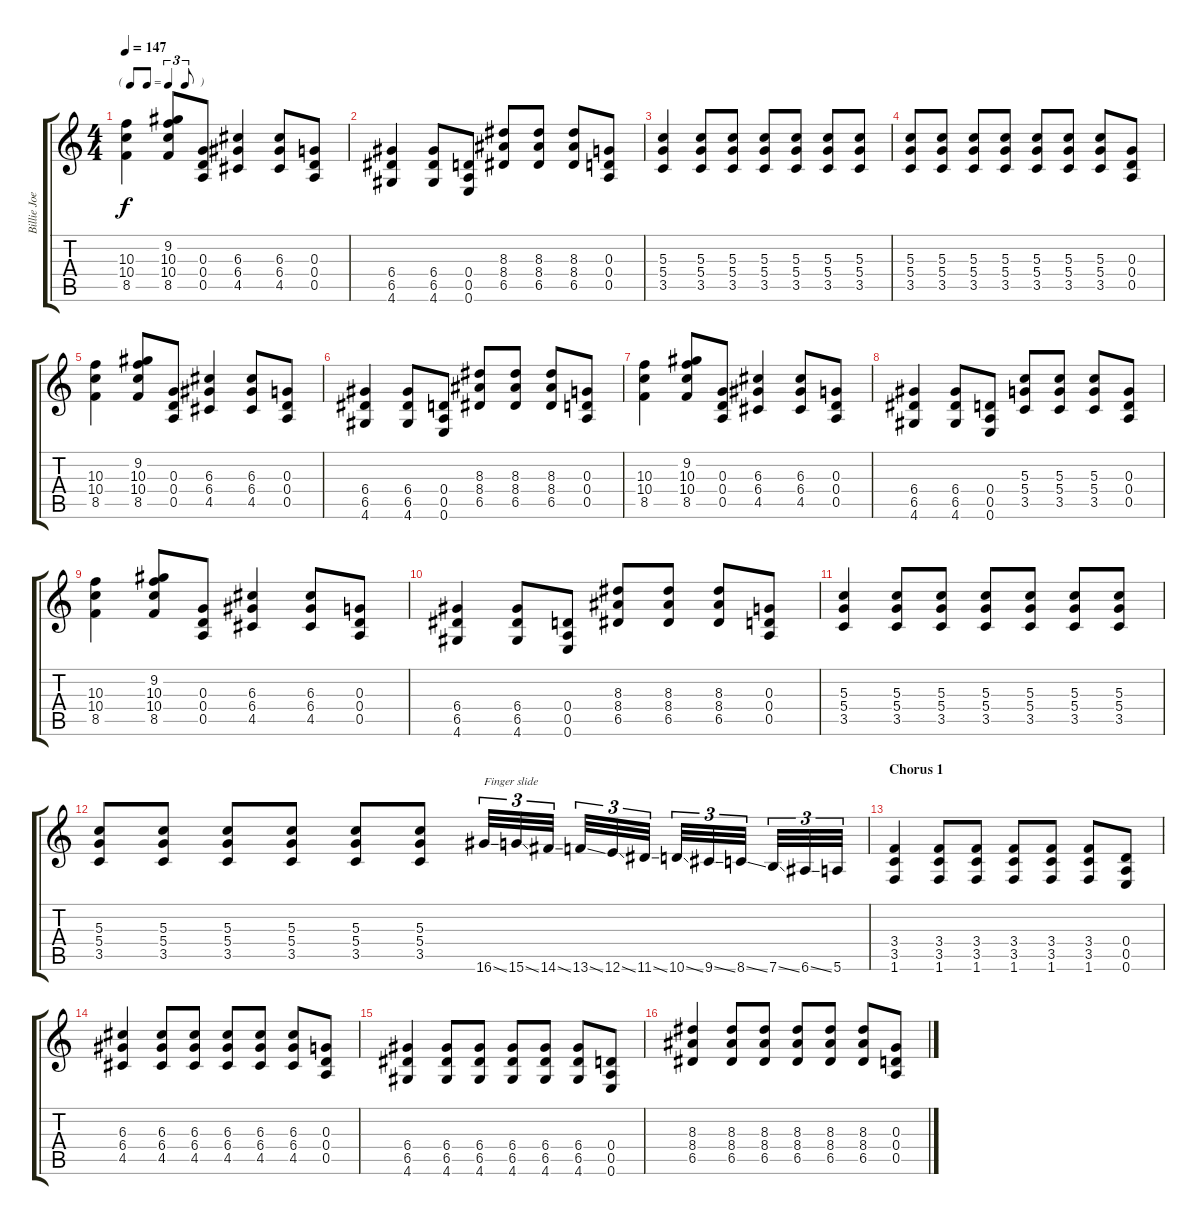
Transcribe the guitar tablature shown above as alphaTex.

\track ("Billie Joe Armstrong - Rhythm" "Billie Joe") {instrument distortionguitar}
\staff {score tabs}
\tuning (E4 B3 G3 D3 A2 E2) {hide}
\ts (4 4)
\tf triplet8th
\tempo 147
\clef g2
\ks c
(10.3 10.4 8.5).4{dy f} (9.2 10.3 10.4 8.5).8 (0.3 0.4 0.5).8 (6.3 6.4 4.5).4 (6.3 6.4 4.5).8 (0.3 0.4 0.5).8 |
(6.4 6.5 4.6).4 (6.4 6.5 4.6).8 (0.4 0.5 0.6).8 (8.3 8.4 6.5).8 (8.3 8.4 6.5).8 (8.3 8.4 6.5).8 (0.3 0.4 0.5).8 |
(5.3 5.4 3.5).4 (5.3 5.4 3.5).8 (5.3 5.4 3.5).8 (5.3 5.4 3.5).8 (5.3 5.4 3.5).8 (5.3 5.4 3.5).8 (5.3 5.4 3.5).8 |
(5.3 5.4 3.5).8 (5.3 5.4 3.5).8 (5.3 5.4 3.5).8 (5.3 5.4 3.5).8 (5.3 5.4 3.5).8 (5.3 5.4 3.5).8 (5.3 5.4 3.5).8 (0.3 0.4 0.5).8 |
(10.3 10.4 8.5).4 (9.2 10.3 10.4 8.5).8 (0.3 0.4 0.5).8 (6.3 6.4 4.5).4 (6.3 6.4 4.5).8 (0.3 0.4 0.5).8 |
(6.4 6.5 4.6).4 (6.4 6.5 4.6).8 (0.4 0.5 0.6).8 (8.3 8.4 6.5).8 (8.3 8.4 6.5).8 (8.3 8.4 6.5).8 (0.3 0.4 0.5).8 |
(10.3 10.4 8.5).4 (9.2 10.3 10.4 8.5).8 (0.3 0.4 0.5).8 (6.3 6.4 4.5).4 (6.3 6.4 4.5).8 (0.3 0.4 0.5).8 |
(6.4 6.5 4.6).4 (6.4 6.5 4.6).8 (0.4 0.5 0.6).8 (5.3 5.4 3.5).8 (5.3 5.4 3.5).8 (5.3 5.4 3.5).8 (0.3 0.4 0.5).8 |
(10.3 10.4 8.5).4 (9.2 10.3 10.4 8.5).8 (0.3 0.4 0.5).8 (6.3 6.4 4.5).4 (6.3 6.4 4.5).8 (0.3 0.4 0.5).8 |
(6.4 6.5 4.6).4 (6.4 6.5 4.6).8 (0.4 0.5 0.6).8 (8.3 8.4 6.5).8 (8.3 8.4 6.5).8 (8.3 8.4 6.5).8 (0.3 0.4 0.5).8 |
(5.3 5.4 3.5).4 (5.3 5.4 3.5).8 (5.3 5.4 3.5).8 (5.3 5.4 3.5).8 (5.3 5.4 3.5).8 (5.3 5.4 3.5).8 (5.3 5.4 3.5).8 |
(5.3 5.4 3.5).8 (5.3 5.4 3.5).8 (5.3 5.4 3.5).8 (5.3 5.4 3.5).8 (5.3 5.4 3.5).8 (5.3 5.4 3.5).8 16.6{ss}.32{tu (3 2) txt "Finger slide"} 15.6{ss}.32{tu (3 2)} 14.6{ss}.32{tu (3 2)} 13.6{ss}.32{tu (3 2)} 12.6{ss}.32{tu (3 2)} 11.6{ss}.32{tu (3 2)} 10.6{ss}.32{tu (3 2)} 9.6{ss}.32{tu (3 2)} 8.6{ss}.32{tu (3 2)} 7.6{ss}.32{tu (3 2)} 6.6{ss}.32{tu (3 2)} 5.6.32{tu (3 2)} |
\section ("" "Chorus 1")
(3.4 3.5 1.6).4 (3.4 3.5 1.6).8 (3.4 3.5 1.6).8 (3.4 3.5 1.6).8 (3.4 3.5 1.6).8 (3.4 3.5 1.6).8 (0.4 0.5 0.6).8 |
(6.3 6.4 4.5).4 (6.3 6.4 4.5).8 (6.3 6.4 4.5).8 (6.3 6.4 4.5).8 (6.3 6.4 4.5).8 (6.3 6.4 4.5).8 (0.3 0.4 0.5).8 |
(6.4 6.5 4.6).4 (6.4 6.5 4.6).8 (6.4 6.5 4.6).8 (6.4 6.5 4.6).8 (6.4 6.5 4.6).8 (6.4 6.5 4.6).8 (0.4 0.5 0.6).8 |
(8.3 8.4 6.5).4 (8.3 8.4 6.5).8 (8.3 8.4 6.5).8 (8.3 8.4 6.5).8 (8.3 8.4 6.5).8 (8.3 8.4 6.5).8 (0.3 0.4 0.5).8
